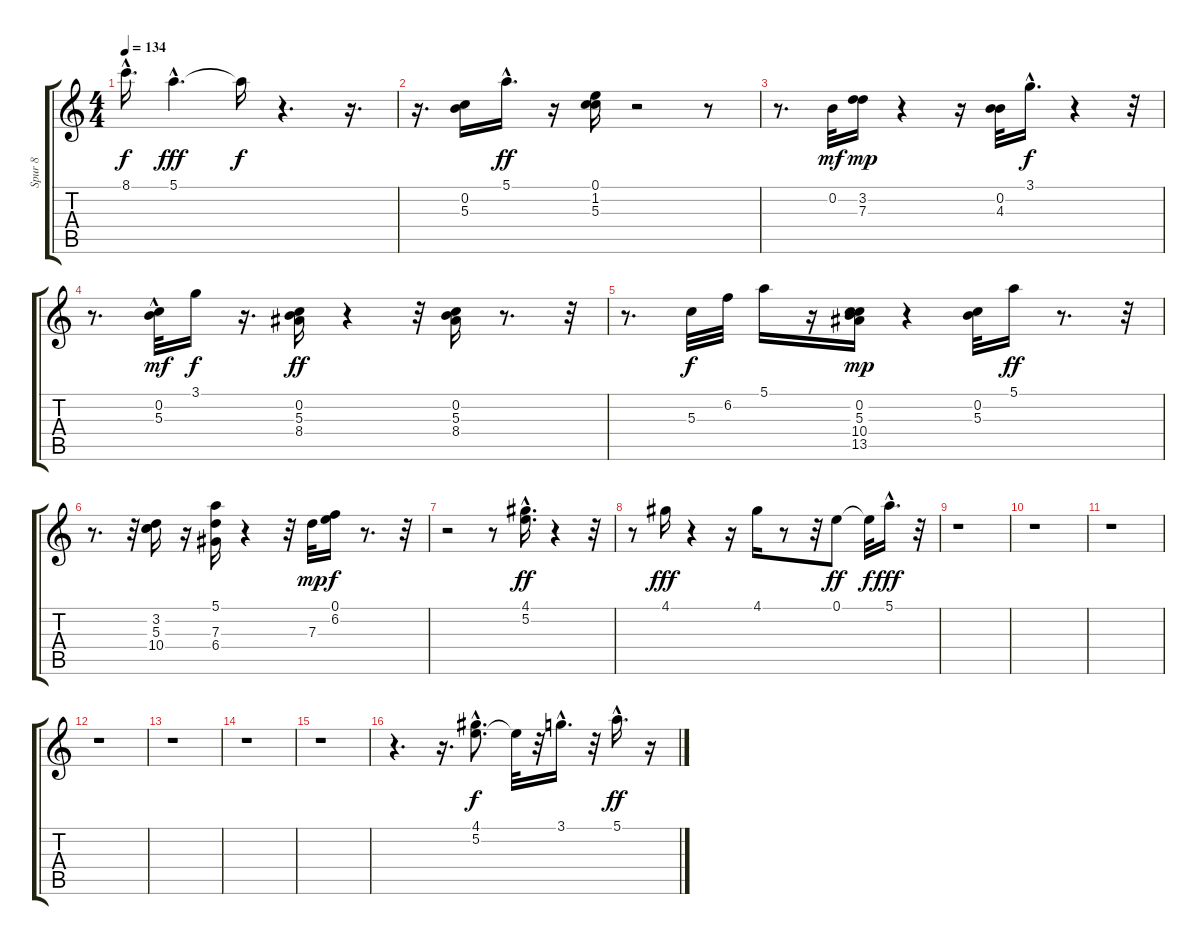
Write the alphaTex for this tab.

\track ("Spur 8" "Spur 8") {instrument distortionguitar}
\staff {score tabs}
\tuning (E4 B3 G3 D3 A2 E2) {hide}
\ts (4 4)
\tempo 134
\clef g2
\ks c
8.1{hac t}.16{d dy f} 5.1{hac}.4{d dy fff} 5.1{t}.16{dy f} r.4{d} r.16{d} |
r.16{d} (0.2 5.3).16 5.1{hac}.16{d dy ff} r.16 (0.1 1.2 5.3).16 r.2 r.8 |
r.8{d} 0.2.32{dy mf} (3.2 7.3).16{dy mp} r.4 r.16 (0.2 4.3).32 3.1{hac}.16{d dy f} r.4 r.32 |
r.8{d} (0.2 5.3{hac}).32{dy mf} 3.1.16{dy f} r.16{d} (0.2 5.3 8.4).16{dy ff} r.4 r.32 (0.2 5.3 8.4).16 r.8{d} r.32 |
r.8{d} 5.3.32{dy f} 6.2.32 5.1.16 r.16 (0.2 5.3 10.4 13.5).16{dy mp} r.4 (0.2 5.3).32 5.1.16{dy ff} r.8{d} r.32 |
r.8{d} r.32 (3.2 5.3 10.4).16 r.16 (5.1 7.3 6.4).16 r.4 r.32 7.3.32{dy mp} (0.1 6.2).16{dy f} r.8{d} r.32 |
r.2 r.8 (4.1 5.2{hac}).16{d dy ff} r.4 r.32 |
r.8 4.1.16{dy fff} r.4 r.16 4.1.16 r.8 r.32 0.1.8{dy ff} 0.1{t}.32{dy f} 5.1{hac}.16{d dy fff} r.32 |
r.1 |
r.1 |
r.1 |
r.1 |
r.1 |
r.1 |
r.1 |
r.4{d} r.16{d} (4.1 5.2{hac}).8{d dy f} 5.2{t}.32 r.32 3.1{hac}.16{d} r.32 5.1{hac}.16{d dy ff} r.16
